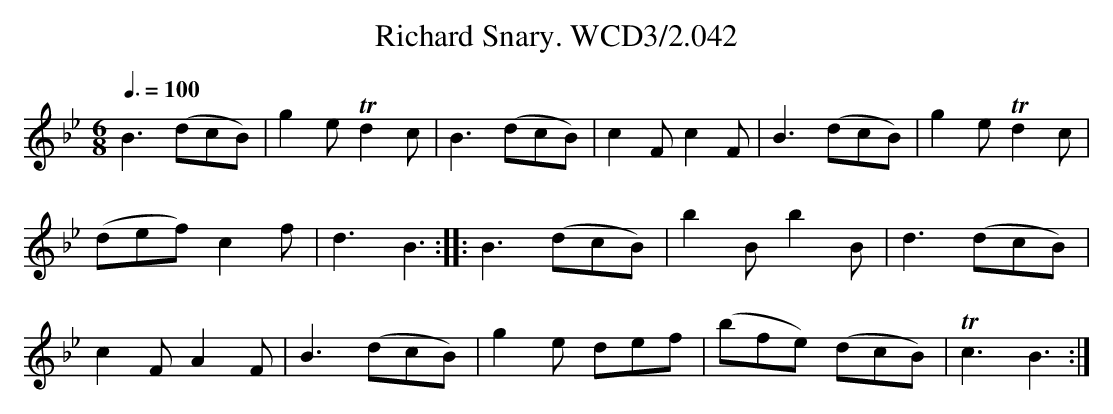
X:1
T:Richard Snary. WCD3/2.042
M:6/8
L:1/8
Q:3/8=100
K:Bb
B3(dcB)|g2e Td2c|B3(dcB)|c2F c2F|B3(dcB)|g2e Td2c|
(def) c2f|d3B3::B3(dcB)|b2B b2B|d3 (dcB)|
c2F A2F|B3(dcB)|g2e def|(bfe) (dcB)|Tc3B3:|
